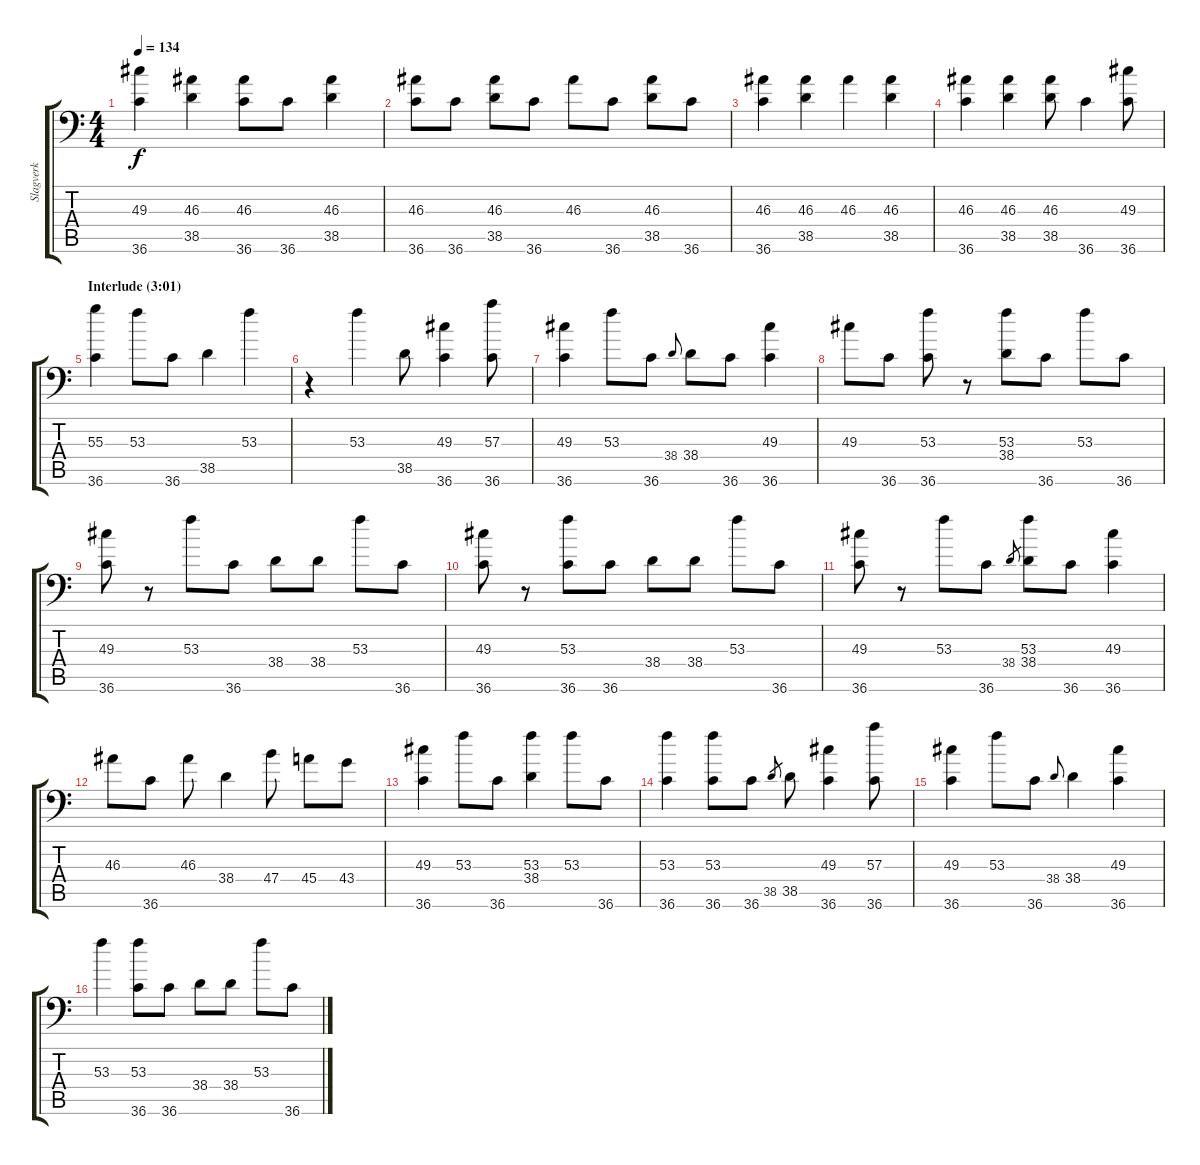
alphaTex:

\track ("Slagverk" "Slagverk") {instrument acousticgrandpiano}
\staff {score tabs}
\tuning (C-1 C-1 C-1 C-1 C-1 C-1) {hide}
\ts (4 4)
\tempo 134
\clef f4
\ks c
(49.3 36.6).4{dy f} (46.3 38.5).4 (46.3 36.6).8 36.6.8 (46.3 38.5).4 |
(46.3 36.6).8 36.6.8 (46.3 38.5).8 36.6.8 46.3.8 36.6.8 (46.3 38.5).8 36.6.8 |
(46.3 36.6).4 (46.3 38.5).4 46.3.4 (46.3 38.5).4 |
(46.3 36.6).4 (46.3 38.5).4 (46.3 38.5).8 36.6.4 (49.3 36.6).8 |
\section ("" "Interlude (3:01)")
(55.3 36.6).4 53.3.8 36.6.8 38.5.4 53.3.4 |
r.4 53.3.4 38.5.8 (49.3 36.6).4 (57.3 36.6).8 |
(49.3 36.6).4 53.3.8 36.6.8 38.4.8{gr onbeat} 38.4.8 36.6.8 (49.3 36.6).4 |
49.3.8 36.6.8 (53.3 36.6).8 r.8 (53.3 38.4).8 36.6.8 53.3.8 36.6.8 |
(49.3 36.6).8 r.8 53.3.8 36.6.8 38.4.8 38.4.8 53.3.8 36.6.8 |
(49.3 36.6).8 r.8 (53.3 36.6).8 36.6.8 38.4.8 38.4.8 53.3.8 36.6.8 |
(49.3 36.6).8 r.8 53.3.8 36.6.8 38.4.8{gr} (53.3 38.4).8 36.6.8 (49.3 36.6).4 |
46.3.8 36.6.8 46.3.8 38.4.4 47.4.8 45.4.8 43.4.8 |
(49.3 36.6).4 53.3.8 36.6.8 (53.3 38.4).4 53.3.8 36.6.8 |
(53.3 36.6).4 (53.3 36.6).8 36.6.8 38.5.8{gr} 38.5.8 (49.3 36.6).4 (57.3 36.6).8 |
(49.3 36.6).4 53.3.8 36.6.8 38.4.8{gr onbeat} 38.4.4 (49.3 36.6).4 |
53.3.4 (53.3 36.6).8 36.6.8 38.4.8 38.4.8 53.3.8 36.6.8
